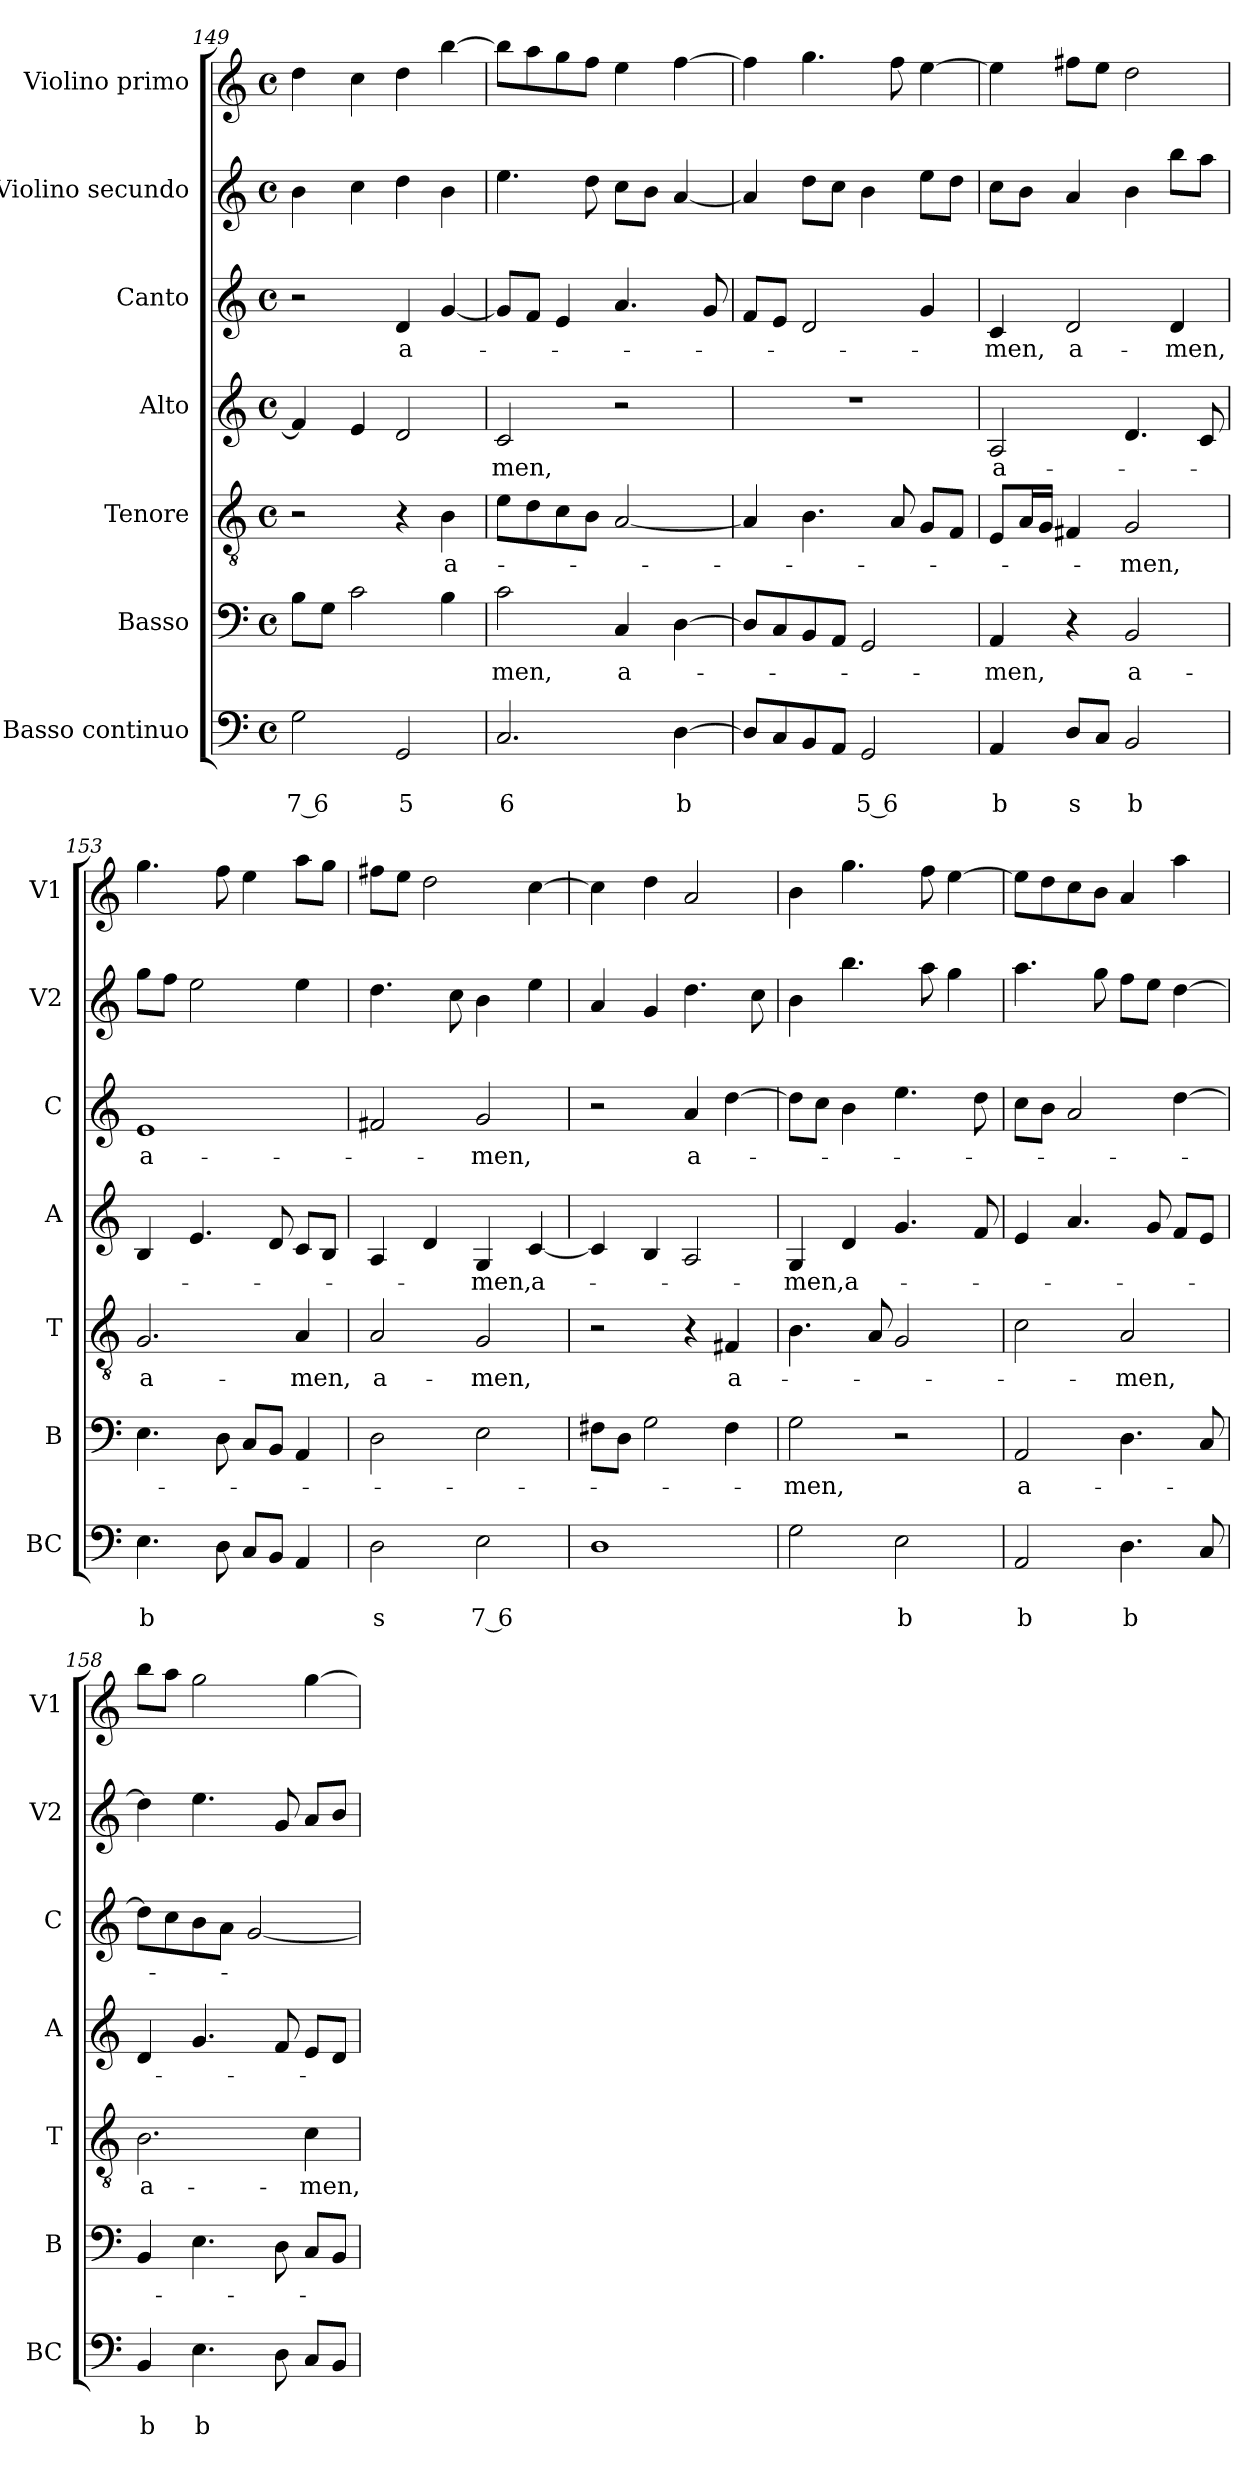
**kern	**text	**text	**kern	**text	**kern	**text	**kern	**text	**kern	**text	**kern	**kern
*part7	*part7	*part7	*part6	*part6	*part5	*part5	*part4	*part4	*part3	*part3	*part2	*part1
*staff7	*staff7	*staff7	*staff6	*staff6	*staff5	*staff5	*staff4	*staff4	*staff3	*staff3	*staff2	*staff1
*I"Basso continuo	*	*	*I"Basso	*	*I"Tenore	*	*I"Alto	*	*I"Canto	*	*I"Violino secundo	*I"Violino primo
*I'BC	*	*	*I'B	*	*I'T	*	*I'A	*	*I'C	*	*I'V2	*I'V1
!!LO:LB:g=z
*clefF4	*	*	*clefF4	*	*clefGv2	*	*clefG2	*	*clefG2	*	*clefG2	*clefG2
*k[]	*	*	*k[]	*	*k[]	*	*k[]	*	*k[]	*	*k[]	*k[]
*C:	*	*	*C:	*	*C:	*	*C:	*	*C:	*	*C:	*C:
*M4/4	*	*	*M4/4	*	*M4/4	*	*M4/4	*	*M4/4	*	*M4/4	*M4/4
*met(c)	*	*	*met(c)	*	*met(c)	*	*met(c)	*	*met(c)	*	*met(c)	*met(c)
=149	=149	=149	=149	=149	=149	=149	=149	=149	=149	=149	=149	=149
!	!	!LO:LY:b	!	!	!	!	!	!	!	!	!	!
2G\	.	7 6	8B\L	.	2r	.	4f/]	.	2r	.	4b\	4dd\
.	.	.	8G\J	.	.	.	.	.	.	.	.	.
.	.	.	2c\	.	.	.	4e/	.	.	.	4cc\	4cc\
!	!	!LO:LY:b	!	!	!	!	!	!	!	!LO:LY:b	!	!
2GG/	.	5	.	.	4r	.	2d/	.	4d/	a-	4dd\	4dd\
!	!	!	!	!	!	!LO:LY:b	!	!	!	!	!	!
.	.	.	4B\	.	4B\	a-	.	.	[4g/	.	4b\	[4bb\
=150	=150	=150	=150	=150	=150	=150	=150	=150	=150	=150	=150	=150
!	!	!LO:LY:b	!	!LO:LY:b	!	!	!	!LO:LY:b	!	!	!	!
2.C/	.	6	2c\	-men,	8e\L	.	2c/	-men,	8g/L]	.	4.ee\	8bb\L]
.	.	.	.	.	8d\	.	.	.	8f/J	.	.	8aa\
.	.	.	.	.	8c\	.	.	.	4e/	.	.	8gg\
.	.	.	.	.	8B\J	.	.	.	.	.	8dd\	8ff\J
!	!	!	!	!LO:LY:b	!	!	!	!	!	!	!	!
.	.	.	4C/	a-	[2A/	.	2r	.	4.a/	.	8cc\L	4ee\
.	.	.	.	.	.	.	.	.	.	.	8b\J	.
!	!	!LO:LY:b	!	!	!	!	!	!	!	!	!	!
[4D\	.	b	[4D\	.	.	.	.	.	.	.	[4a/	[4ff\
.	.	.	.	.	.	.	.	.	8g/	.	.	.
=151	=151	=151	=151	=151	=151	=151	=151	=151	=151	=151	=151	=151
8D/L]	.	.	8D/L]	.	4A/]	.	1r	.	8f/L	.	4a/]	4ff\]
8C/	.	.	8C/	.	.	.	.	.	8e/J	.	.	.
8BB/	.	.	8BB/	.	4.B\	.	.	.	2d/	.	8dd\L	4.gg\
8AA/J	.	.	8AA/J	.	.	.	.	.	.	.	8cc\J	.
!	!	!LO:LY:b	!	!	!	!	!	!	!	!	!	!
2GG/	.	5 6	2GG/	.	.	.	.	.	.	.	4b\	.
.	.	.	.	.	8A/	.	.	.	.	.	.	8ff\
.	.	.	.	.	8G/L	.	.	.	4g/	.	8ee\L	[4ee\
.	.	.	.	.	8F/J	.	.	.	.	.	8dd\J	.
=152	=152	=152	=152	=152	=152	=152	=152	=152	=152	=152	=152	=152
!	!	!LO:LY:b	!	!LO:LY:b	!	!	!	!LO:LY:b	!	!LO:LY:b	!	!
4AA/	.	b	4AA/	-men,	8E/L	.	2A/	a-	4c/	-men,	8cc\L	4ee\]
.	.	.	.	.	16A/L	.	.	.	.	.	8b\J	.
.	.	.	.	.	16G/JJ	.	.	.	.	.	.	.
!	!	!LO:LY:b	!	!	!	!	!	!	!	!LO:LY:b	!	!
8D/L	.	s	4r	.	4F#X/	.	.	.	2d/	a-	4a/	8ff#X\L
8C/J	.	.	.	.	.	.	.	.	.	.	.	8ee\J
!	!	!LO:LY:b	!	!LO:LY:b	!	!LO:LY:b	!	!	!	!	!	!
2BB/	.	b	2BB/	a-	2G/	-men,	4.d/	.	.	.	4b\	2dd\
!	!	!	!	!	!	!	!	!	!	!LO:LY:b	!	!
.	.	.	.	.	.	.	.	.	4d/	-men,	8bb\L	.
.	.	.	.	.	.	.	8c/	.	.	.	8aa\J	.
=153	=153	=153	=153	=153	=153	=153	=153	=153	=153	=153	=153	=153
!	!	!LO:LY:b	!	!	!	!LO:LY:b	!	!	!	!LO:LY:b	!	!
4.E\	.	b	4.E\	.	2.G/	a-	4B/	.	1e	a-	8gg\L	4.gg\
.	.	.	.	.	.	.	.	.	.	.	8ff\J	.
.	.	.	.	.	.	.	4.e/	.	.	.	2ee\	.
8D\	.	.	8D\	.	.	.	.	.	.	.	.	8ff\
8C/L	.	.	8C/L	.	.	.	.	.	.	.	.	4ee\
8BB/J	.	.	8BB/J	.	.	.	8d/	.	.	.	.	.
!	!	!	!	!	!	!LO:LY:b	!	!	!	!	!	!
4AA/	.	.	4AA/	.	4A/	-men,	8c/L	.	.	.	4ee\	8aa\L
.	.	.	.	.	.	.	8B/J	.	.	.	.	8gg\J
=154	=154	=154	=154	=154	=154	=154	=154	=154	=154	=154	=154	=154
!	!	!LO:LY:b	!	!	!	!LO:LY:b	!	!	!	!	!	!
2D\	.	s	2D\	.	2A/	a-	4A/	.	2f#X/	.	4.dd\	8ff#X\L
.	.	.	.	.	.	.	.	.	.	.	.	8ee\J
.	.	.	.	.	.	.	4d/	.	.	.	.	2dd\
.	.	.	.	.	.	.	.	.	.	.	8cc\	.
!	!	!LO:LY:b	!	!	!	!LO:LY:b	!	!LO:LY:b	!	!LO:LY:b	!	!
2E\	.	7 6	2E\	.	2G/	-men,	4G/	-men,	2g/	-men,	4b\	.
!	!	!	!	!	!	!	!	!LO:LY:b	!	!	!	!
.	.	.	.	.	.	.	[4c/	a-	.	.	4ee\	[4cc\
!!LO:PB:g=z
=155	=155	=155	=155	=155	=155	=155	=155	=155	=155	=155	=155	=155
*^	*	*	*	*	*	*	*	*	*	*	*	*
1D	4ryy	.	.	8F#X\L	.	2r	.	4c/]	.	2r	.	4a/	4cc\]
.	.	.	.	8D\J	.	.	.	.	.	.	.	.	.
.	4ryy	.	.	2G\	.	.	.	4B/	.	.	.	4g/	4dd\
!	!	!	!	!	!	!	!	!	!	!	!LO:LY:b	!	!
.	4ryy	.	.	.	.	4r	.	2A/	.	4a/	a-	4.dd\	2a/
!	!	!	!	!	!	!	!LO:LY:b	!	!	!	!	!	!
.	4ryy	.	.	4F#\	.	4F#X/	a-	.	.	[4dd\	.	.	.
.	.	.	.	.	.	.	.	.	.	.	.	8cc\	.
*v	*v	*	*	*	*	*	*	*	*	*	*	*	*
=156	=156	=156	=156	=156	=156	=156	=156	=156	=156	=156	=156	=156
!	!	!	!	!LO:LY:b	!	!	!	!LO:LY:b	!	!	!	!
2G\	.	.	2G\	-men,	4.B\	.	4G/	-men,	8dd\L]	.	4b\	4b\
.	.	.	.	.	.	.	.	.	8cc\J	.	.	.
!	!	!	!	!	!	!	!	!LO:LY:b	!	!	!	!
.	.	.	.	.	.	.	4d/	a-	4b\	.	4.bb\	4.gg\
.	.	.	.	.	8A/	.	.	.	.	.	.	.
!	!	!LO:LY:b	!	!	!	!	!	!	!	!	!	!
2E\	.	b	2r	.	2G/	.	4.g/	.	4.ee\	.	.	.
.	.	.	.	.	.	.	.	.	.	.	8aa\	8ff\
.	.	.	.	.	.	.	.	.	.	.	4gg\	[4ee\
.	.	.	.	.	.	.	8f/	.	8dd\	.	.	.
=157	=157	=157	=157	=157	=157	=157	=157	=157	=157	=157	=157	=157
!	!	!LO:LY:b	!	!LO:LY:b	!	!	!	!	!	!	!	!
2AA/	.	b	2AA/	a-	2c\	.	4e/	.	8cc\L	.	4.aa\	8ee\L]
.	.	.	.	.	.	.	.	.	8b\J	.	.	8dd\
.	.	.	.	.	.	.	4.a/	.	2a/	.	.	8cc\
.	.	.	.	.	.	.	.	.	.	.	8gg\	8b\J
!	!	!LO:LY:b	!	!	!	!LO:LY:b	!	!	!	!	!	!
4.D\	.	b	4.D\	.	2A/	-men,	.	.	.	.	8ff\L	4a/
.	.	.	.	.	.	.	8g/	.	.	.	8ee\J	.
.	.	.	.	.	.	.	8f/L	.	[4dd\	.	[4dd\	4aa\
8C/	.	.	8C/	.	.	.	8e/J	.	.	.	.	.
=158	=158	=158	=158	=158	=158	=158	=158	=158	=158	=158	=158	=158
!	!	!LO:LY:b	!	!	!	!LO:LY:b	!	!	!	!	!	!
4BB/	.	b	4BB/	.	2.B\	a-	4d/	.	8dd\L]	.	4dd\]	8bb\L
.	.	.	.	.	.	.	.	.	8cc\	.	.	8aa\J
!	!	!LO:LY:b	!	!	!	!	!	!	!	!	!	!
4.E\	.	b	4.E\	.	.	.	4.g/	.	8b\	.	4.ee\	2gg\
.	.	.	.	.	.	.	.	.	8a\J	.	.	.
.	.	.	.	.	.	.	.	.	[2g/	.	.	.
8D\	.	.	8D\	.	.	.	8f/	.	.	.	8g/	.
!	!	!	!	!	!	!LO:LY:b	!	!	!	!	!	!
8C/L	.	.	8C/L	.	4c\	-men,	8e/L	.	.	.	8a/L	[4gg\
8BB/J	.	.	8BB/J	.	.	.	8d/J	.	.	.	8b/J	.
=	=	=	=	=	=	=	=	=	=	=	=	=
*-	*-	*-	*-	*-	*-	*-	*-	*-	*-	*-	*-	*-
